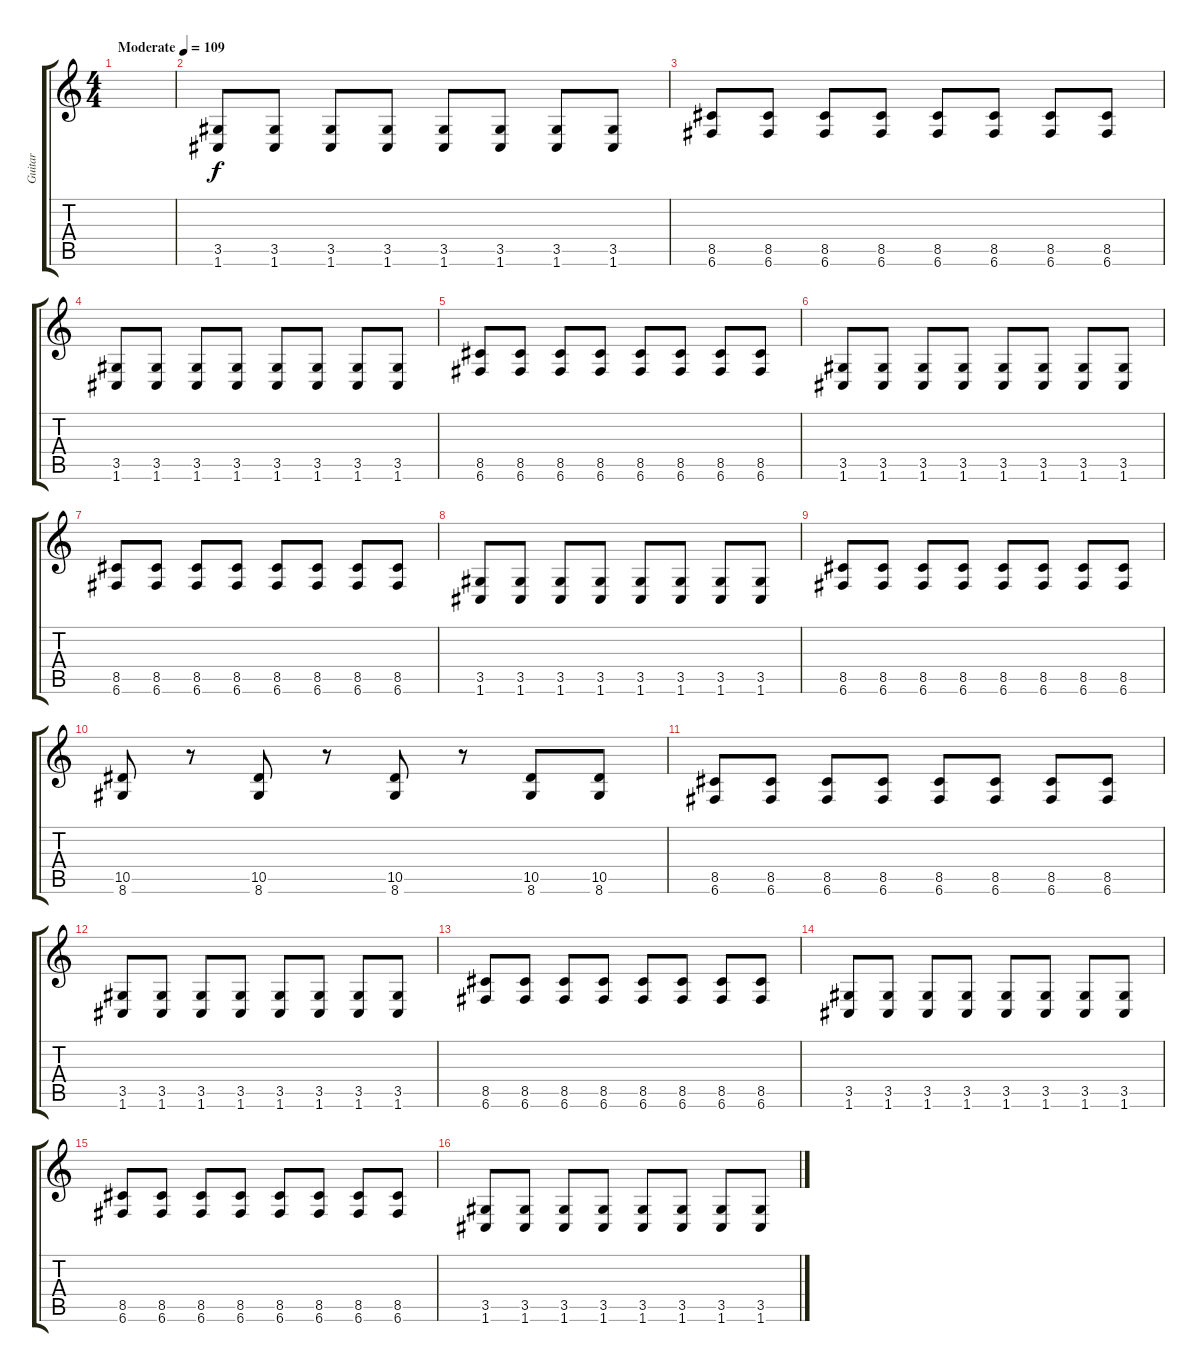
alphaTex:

\track ("Guitar" "Guitar") {instrument overdrivenguitar}
\staff {score tabs}
\tuning (C4 G3 Eb3 Bb2 F2 C2) {hide}
\ts (4 4)
\tempo (109 "Moderate")
\clef g2
\ks c
|
(3.5 1.6).8 (3.5 1.6).8 (3.5 1.6).8 (3.5 1.6).8 (3.5 1.6).8 (3.5 1.6).8 (3.5 1.6).8 (3.5 1.6).8 |
(8.5 6.6).8 (8.5 6.6).8 (8.5 6.6).8 (8.5 6.6).8 (8.5 6.6).8 (8.5 6.6).8 (8.5 6.6).8 (8.5 6.6).8 |
(3.5 1.6).8 (3.5 1.6).8 (3.5 1.6).8 (3.5 1.6).8 (3.5 1.6).8 (3.5 1.6).8 (3.5 1.6).8 (3.5 1.6).8 |
(8.5 6.6).8 (8.5 6.6).8 (8.5 6.6).8 (8.5 6.6).8 (8.5 6.6).8 (8.5 6.6).8 (8.5 6.6).8 (8.5 6.6).8 |
(3.5 1.6).8 (3.5 1.6).8 (3.5 1.6).8 (3.5 1.6).8 (3.5 1.6).8 (3.5 1.6).8 (3.5 1.6).8 (3.5 1.6).8 |
(8.5 6.6).8 (8.5 6.6).8 (8.5 6.6).8 (8.5 6.6).8 (8.5 6.6).8 (8.5 6.6).8 (8.5 6.6).8 (8.5 6.6).8 |
(3.5 1.6).8 (3.5 1.6).8 (3.5 1.6).8 (3.5 1.6).8 (3.5 1.6).8 (3.5 1.6).8 (3.5 1.6).8 (3.5 1.6).8 |
(8.5 6.6).8 (8.5 6.6).8 (8.5 6.6).8 (8.5 6.6).8 (8.5 6.6).8 (8.5 6.6).8 (8.5 6.6).8 (8.5 6.6).8 |
(10.5 8.6).8 r.8 (10.5 8.6).8 r.8 (10.5 8.6).8 r.8 (10.5 8.6).8 (10.5 8.6).8 |
(8.5 6.6).8 (8.5 6.6).8 (8.5 6.6).8 (8.5 6.6).8 (8.5 6.6).8 (8.5 6.6).8 (8.5 6.6).8 (8.5 6.6).8 |
(3.5 1.6).8 (3.5 1.6).8 (3.5 1.6).8 (3.5 1.6).8 (3.5 1.6).8 (3.5 1.6).8 (3.5 1.6).8 (3.5 1.6).8 |
(8.5 6.6).8 (8.5 6.6).8 (8.5 6.6).8 (8.5 6.6).8 (8.5 6.6).8 (8.5 6.6).8 (8.5 6.6).8 (8.5 6.6).8 |
(3.5 1.6).8 (3.5 1.6).8 (3.5 1.6).8 (3.5 1.6).8 (3.5 1.6).8 (3.5 1.6).8 (3.5 1.6).8 (3.5 1.6).8 |
(8.5 6.6).8 (8.5 6.6).8 (8.5 6.6).8 (8.5 6.6).8 (8.5 6.6).8 (8.5 6.6).8 (8.5 6.6).8 (8.5 6.6).8 |
(3.5 1.6).8 (3.5 1.6).8 (3.5 1.6).8 (3.5 1.6).8 (3.5 1.6).8 (3.5 1.6).8 (3.5 1.6).8 (3.5 1.6).8
